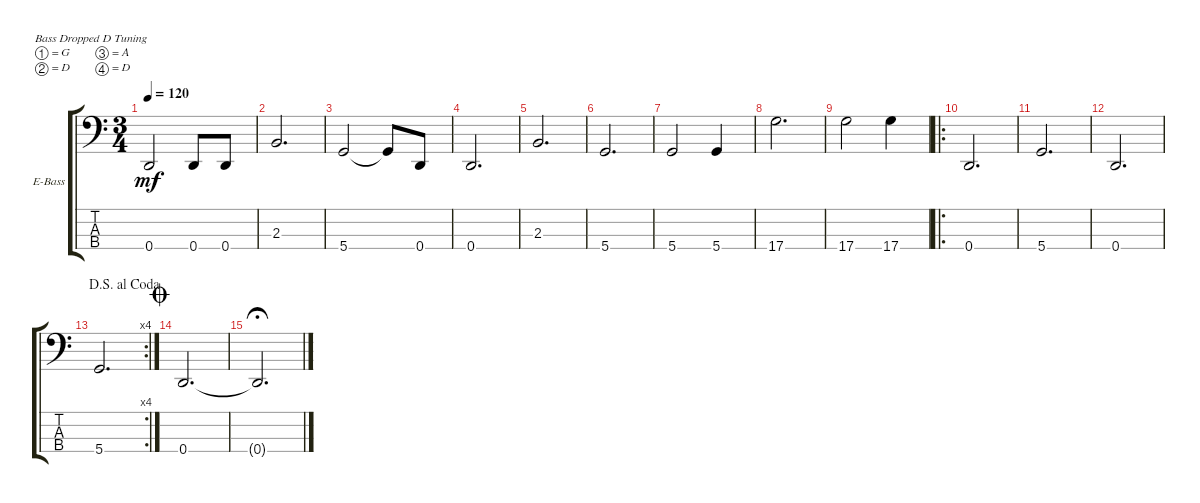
\defaultSystemsLayout 4
\bracketExtendMode groupsimilarinstruments
\firstSystemTrackNameOrientation horizontal
\otherSystemsTrackNameOrientation horizontal
\track ("Electric Bass" "E-Bass") {instrument electricbassfinger}
\staff {score tabs}
\tuning (G2 D2 A1 D1)
\ts (3 4)
\tempo 120
\clef f4
\ks c
0.4.2{dy mf} 0.4.8 0.4.8 |
2.3.2{d} |
5.4.2 5.4{t}.8 0.4.8 |
0.4.2{d} |
2.3.2{d} |
5.4.2{d} |
5.4.2 5.4.4 |
17.4.2{d} |
17.4.2 17.4.4 |
\ro
0.4.2{d} |
5.4.2{d} |
0.4.2{d} |
\rc 4
\jump dalsegnoalcoda
5.4.2{d} |
\jump coda
0.4.2{d} |
0.4{t}.2{d fermata (medium 0.5)}
